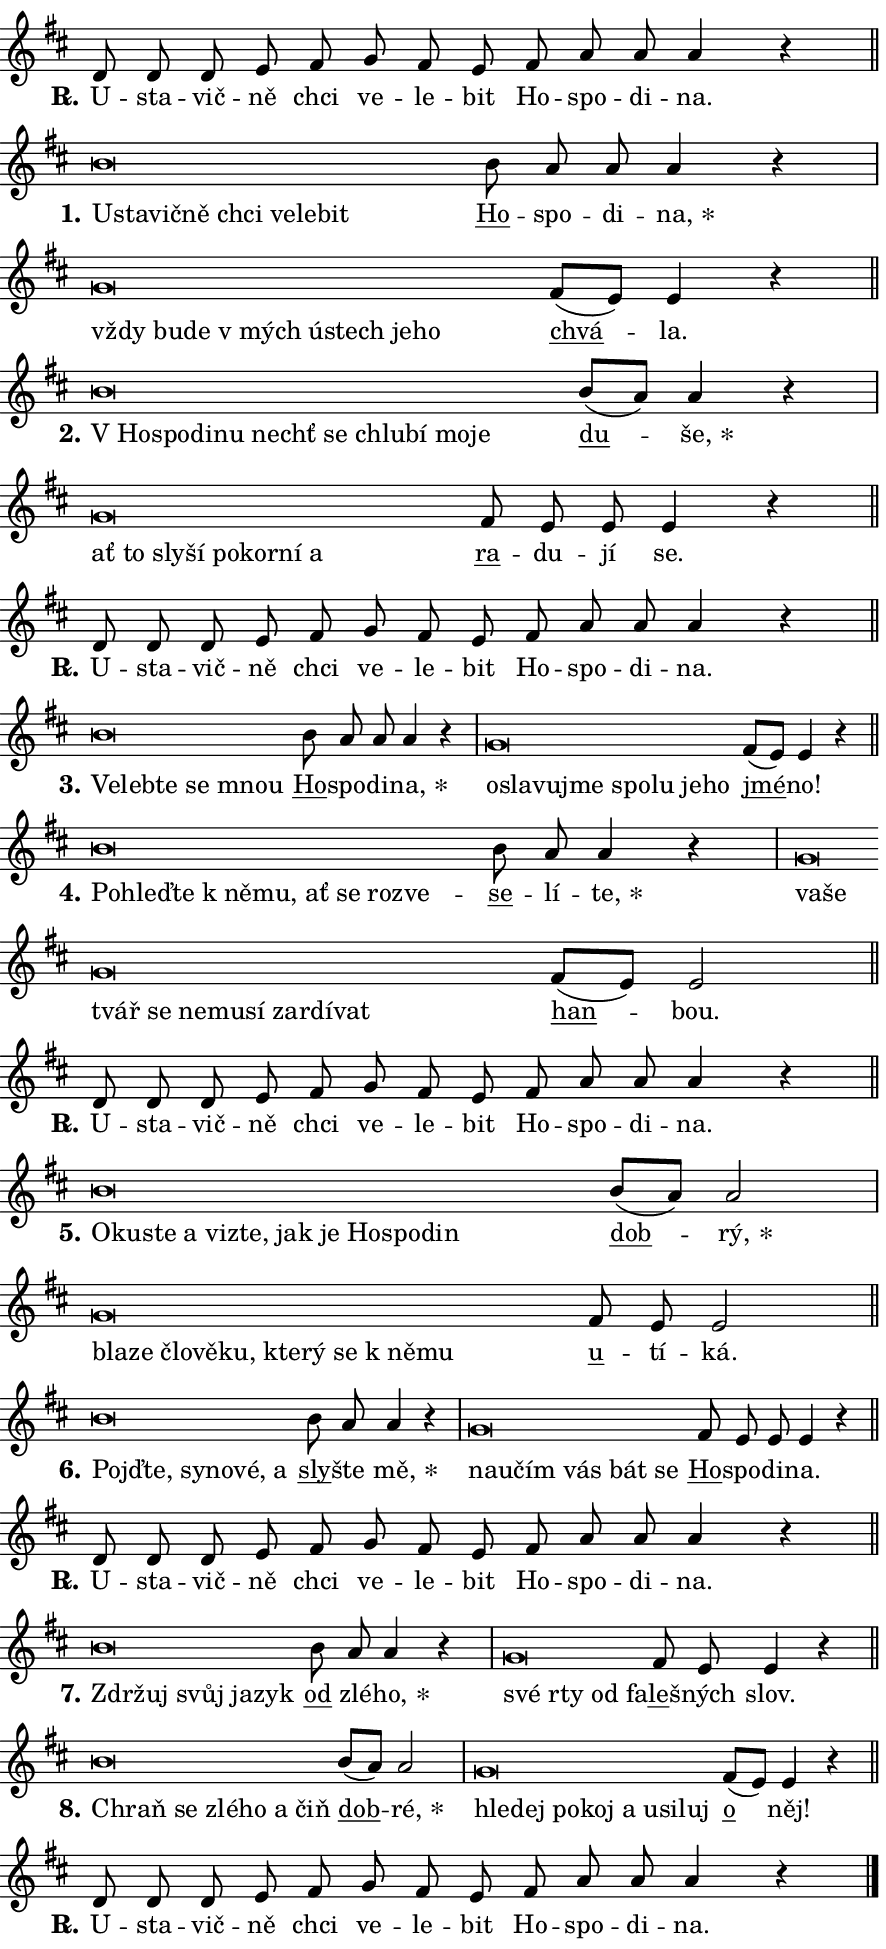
\version "2.24.0"
\header { tagline = "" }
\paper {
  indent = 0\cm
  top-margin = 0\cm
  right-margin = 0.13\cm % to fit lyric hyphens
  bottom-margin = 0\cm
  left-margin = 0\cm
  paper-width = 15\cm
  page-breaking = #ly:one-page-breaking
  system-system-spacing.basic-distance = #11
  score-system-spacing.basic-distance = #11
  ragged-last = ##f
}


%% Author: Thomas Morley
%% https://lists.gnu.org/archive/html/lilypond-user/2020-05/msg00002.html
#(define (line-position grob)
"Returns position of @var[grob} in current system:
   @code{'start}, if at first time-step
   @code{'end}, if at last time-step
   @code{'middle} otherwise
"
  (let* ((col (ly:item-get-column grob))
         (ln (ly:grob-object col 'left-neighbor))
         (rn (ly:grob-object col 'right-neighbor))
         (col-to-check-left (if (ly:grob? ln) ln col))
         (col-to-check-right (if (ly:grob? rn) rn col))
         (break-dir-left
           (and
             (ly:grob-property col-to-check-left 'non-musical #f)
             (ly:item-break-dir col-to-check-left)))
         (break-dir-right
           (and
             (ly:grob-property col-to-check-right 'non-musical #f)
             (ly:item-break-dir col-to-check-right))))
        (cond ((eqv? 1 break-dir-left) 'start)
              ((eqv? -1 break-dir-right) 'end)
              (else 'middle))))

#(define (tranparent-at-line-position vctor)
  (lambda (grob)
  "Relying on @code{line-position} select the relevant enry from @var{vctor}.
Used to determine transparency,"
    (case (line-position grob)
      ((end) (not (vector-ref vctor 0)))
      ((middle) (not (vector-ref vctor 1)))
      ((start) (not (vector-ref vctor 2))))))

noteHeadBreakVisibility =
#(define-music-function (break-visibility)(vector?)
"Makes @code{NoteHead}s transparent relying on @var{break-visibility}"
#{
  \override NoteHead.transparent =
    #(tranparent-at-line-position break-visibility)
#})

#(define delete-ledgers-for-transparent-note-heads
  (lambda (grob)
    "Reads whether a @code{NoteHead} is transparent.
If so this @code{NoteHead} is removed from @code{'note-heads} from
@var{grob}, which is supposed to be @code{LedgerLineSpanner}.
As a result ledgers are not printed for this @code{NoteHead}"
    (let* ((nhds-array (ly:grob-object grob 'note-heads))
           (nhds-list
             (if (ly:grob-array? nhds-array)
                 (ly:grob-array->list nhds-array)
                 '()))
           ;; Relies on the transparent-property being done before
           ;; Staff.LedgerLineSpanner.after-line-breaking is executed.
           ;; This is fragile ...
           (to-keep
             (remove
               (lambda (nhd)
                 (ly:grob-property nhd 'transparent #f))
               nhds-list)))
      ;; TODO find a better method to iterate over grob-arrays, similiar
      ;; to filter/remove etc for lists
      ;; For now rebuilt from scratch
      (set! (ly:grob-object grob 'note-heads)  '())
      (for-each
        (lambda (nhd)
          (ly:pointer-group-interface::add-grob grob 'note-heads nhd))
        to-keep))))

squashNotes = {
  \override NoteHead.X-extent = #'(-0.2 . 0.2)
  \override NoteHead.Y-extent = #'(-0.75 . 0)
  \override NoteHead.stencil =
    #(lambda (grob)
       (let ((pos (ly:grob-property grob 'staff-position)))
         (begin
           (if (< pos -7) (display "ERROR: Lower brevis then expected\n") (display ""))
           (if (<= pos -6) ly:text-interface::print ly:note-head::print))))
}
unSquashNotes = {
  \revert NoteHead.X-extent
  \revert NoteHead.Y-extent
  \revert NoteHead.stencil
}

hideNotes = \noteHeadBreakVisibility #begin-of-line-visible
unHideNotes = \noteHeadBreakVisibility #all-visible

% work-around for resetting accidentals
% https://lilypond.org/doc/v2.23/Documentation/notation/displaying-rhythms#unmetered-music
cadenzaMeasure = {
  \cadenzaOff
  \partial 1024 s1024
  \cadenzaOn
}

#(define-markup-command (accent layout props text) (markup?)
  "Underline accented syllable"
  (interpret-markup layout props
    #{\markup \override #'(offset . 4.3) \underline { #text }#}))

responsum = \markup \concat {
  "R" \hspace #-1.05 \path #0.1 #'((moveto 0 0.07) (lineto 0.9 0.8)) \hspace #0.05 "."
}

spaceSize = #0.6828661417322834 % exact space size for TeX Gyre Schola

\layout {
  \context {
    \Staff
    \remove "Time_signature_engraver"
    \override LedgerLineSpanner.after-line-breaking = #delete-ledgers-for-transparent-note-heads
  }
  \context {
    \Lyrics {
      \override LyricSpace.minimum-distance = \spaceSize
      \override LyricText.font-name = #"TeX Gyre Schola"
      \override LyricText.font-size = 1
      \override StanzaNumber.font-name = #"TeX Gyre Schola Bold"
      \override StanzaNumber.font-size = 1
    }
  }
  \context {
    \Score 
    \override NoteHead.text =
      #(lambda (grob) 
        (let ((pos (ly:grob-property grob 'staff-position)))
          #{\markup {
            \combine
              \halign #-0.55 \raise #(if (= pos -6) 0 0.5) \override #'(thickness . 2) \draw-line #'(3.2 . 0)
              \musicglyph "noteheads.sM1"
          }#}))
  }
}

% magnetic-lyrics.ily
%
%   written by
%     Jean Abou Samra <jean@abou-samra.fr>
%     Werner Lemberg <wl@gnu.org>
%
%   adapted by
%     Jiri Hon <jiri.hon@gmail.com>
%
% Version 2022-Apr-15

% https://www.mail-archive.com/lilypond-user@gnu.org/msg149350.html

#(define (Left_hyphen_pointer_engraver context)
   "Collect syllable-hyphen-syllable occurrences in lyrics and store
them in properties.  This engraver only looks to the left.  For
example, if the lyrics input is @code{foo -- bar}, it does the
following.

@itemize @bullet
@item
Set the @code{text} property of the @code{LyricHyphen} grob between
@q{foo} and @q{bar} to @code{foo}.

@item
Set the @code{left-hyphen} property of the @code{LyricText} grob with
text @q{foo} to the @code{LyricHyphen} grob between @q{foo} and
@q{bar}.
@end itemize

Use this auxiliary engraver in combination with the
@code{lyric-@/text::@/apply-@/magnetic-@/offset!} hook."
   (let ((hyphen #f)
         (text #f))
     (make-engraver
      (acknowledgers
       ((lyric-syllable-interface engraver grob source-engraver)
        (set! text grob)))
      (end-acknowledgers
       ((lyric-hyphen-interface engraver grob source-engraver)
        ;(when (not (grob::has-interface grob 'lyric-space-interface))
          (set! hyphen grob)));)
      ((stop-translation-timestep engraver)
       (when (and text hyphen)
         (ly:grob-set-object! text 'left-hyphen hyphen))
       (set! text #f)
       (set! hyphen #f)))))

#(define (lyric-text::apply-magnetic-offset! grob)
   "If the space between two syllables is less than the value in
property @code{LyricText@/.details@/.squash-threshold}, move the right
syllable to the left so that it gets concatenated with the left
syllable.

Use this function as a hook for
@code{LyricText@/.after-@/line-@/breaking} if the
@code{Left_@/hyphen_@/pointer_@/engraver} is active."
   (let ((hyphen (ly:grob-object grob 'left-hyphen #f)))
     (when hyphen
       (let ((left-text (ly:spanner-bound hyphen LEFT)))
         (when (grob::has-interface left-text 'lyric-syllable-interface)
           (let* ((common (ly:grob-common-refpoint grob left-text X))
                  (this-x-ext (ly:grob-extent grob common X))
                  (left-x-ext
                   (begin
                     ;; Trigger magnetism for left-text.
                     (ly:grob-property left-text 'after-line-breaking)
                     (ly:grob-extent left-text common X)))
                  ;; `delta` is the gap width between two syllables.
                  (delta (- (interval-start this-x-ext)
                            (interval-end left-x-ext)))
                  (details (ly:grob-property grob 'details))
                  (threshold (assoc-get 'squash-threshold details 0.2)))
             (when (< delta threshold)
               (let* (;; We have to manipulate the input text so that
                      ;; ligatures crossing syllable boundaries are not
                      ;; disabled.  For languages based on the Latin
                      ;; script this is essentially a beautification.
                      ;; However, for non-Western scripts it can be a
                      ;; necessity.
                      (lt (ly:grob-property left-text 'text))
                      (rt (ly:grob-property grob 'text))
                      (is-space (grob::has-interface hyphen 'lyric-space-interface))
                      (space (if is-space " " ""))
                      (extra-delta (if is-space spaceSize 0))
                      ;; Append new syllable.
                      (ltrt-space (if (and (string? lt) (string? rt))
                                (string-append lt space rt)
                                (make-concat-markup (list lt space rt))))
                      ;; Right-align `ltrt` to the right side.
                      (ltrt-space-markup (grob-interpret-markup
                               grob
                               (make-translate-markup
                                (cons (interval-length this-x-ext) 0)
                                (make-right-align-markup ltrt-space)))))
                 (begin
                   ;; Don't print `left-text`.
                   (ly:grob-set-property! left-text 'stencil #f)
                   ;; Set text and stencil (which holds all collected
                   ;; syllables so far) and shift it to the left.
                   (ly:grob-set-property! grob 'text ltrt-space)
                   (ly:grob-set-property! grob 'stencil ltrt-space-markup)
                   (ly:grob-translate-axis! grob (- (- delta extra-delta)) X))))))))))


#(define (lyric-hyphen::displace-bounds-first grob)
   ;; Make very sure this callback isn't triggered too early.
   (let ((left (ly:spanner-bound grob LEFT))
         (right (ly:spanner-bound grob RIGHT)))
     (ly:grob-property left 'after-line-breaking)
     (ly:grob-property right 'after-line-breaking)
     (ly:lyric-hyphen::print grob)))

squashThreshold = #0.4

\layout {
  \context {
    \Lyrics
    \consists #Left_hyphen_pointer_engraver
    \override LyricText.after-line-breaking =
      #lyric-text::apply-magnetic-offset!
    \override LyricHyphen.stencil = #lyric-hyphen::displace-bounds-first
    \override LyricText.details.squash-threshold = \squashThreshold
    \override LyricHyphen.minimum-distance = 0
    \override LyricHyphen.minimum-length = \squashThreshold
  }
}

squashText = \override LyricText.details.squash-threshold = 9999
unSquashText = \override LyricText.details.squash-threshold = \squashThreshold

leftText = \override LyricText.self-alignment-X = #LEFT
unLeftText = \revert LyricText.self-alignment-X

starOffset = #(lambda (grob) 
                (let ((x_offset (ly:self-alignment-interface::aligned-on-x-parent grob)))
                  (if (= x_offset 0) 0 (+ x_offset 1.2))))

star = #(define-music-function (syllable)(string?)
"Append star separator at the end of a syllable"
#{
  \once \override LyricText.X-offset = #starOffset
  \lyricmode { \markup {
    #syllable
    \override #'((font-name . "TeX Gyre Schola Bold")) \hspace #0.2 \lower #0.65 \larger "*"
  } }
#})

starAccent = #(define-music-function (syllable)(string?)
"Append star separator at the end of a syllable and make accent"
#{
  \once \override LyricText.X-offset = #starOffset
  \lyricmode { \markup {
    \accent #syllable
    \override #'((font-name . "TeX Gyre Schola Bold")) \hspace #0.2 \lower #0.65 \larger "*"
  } }
#})

breath = #(define-music-function (syllable)(string?)
"Append breathing indicator at the end of a syllable"
#{
  \lyricmode { \markup { #syllable "+" } }
#})

optionalBreath = #(define-music-function (syllable)(string?)
"Append optional breathing indicator at the end of a syllable"
#{
  \lyricmode { \markup { #syllable "(+)" } }
#})


\score {
    <<
        \new Voice = "melody" { \cadenzaOn \key d \major \relative { d'8 d d e fis \bar "" g fis e \bar "" fis a a a4 r \cadenzaMeasure \bar "||" \break } }
        \new Lyrics \lyricsto "melody" { \lyricmode { \set stanza = \responsum
U -- sta -- vič -- ně chci ve -- le -- bit Ho -- spo -- di -- na. } }
    >>
    \layout {}
}

\score {
    <<
        \new Voice = "melody" { \cadenzaOn \key d \major \relative { \squashNotes b'\breve*1/16 \hideNotes \breve*1/16 \bar "" \breve*1/16 \bar "" \breve*1/16 \bar "" \breve*1/16 \bar "" \breve*1/16 \bar "" \breve*1/16 \breve*1/16 \bar "" \unHideNotes \unSquashNotes \bar "" b8 a a a4 r \cadenzaMeasure \bar "|" \squashNotes g\breve*1/16 \hideNotes \breve*1/16 \bar "" \breve*1/16 \bar "" \breve*1/16 \bar "" \breve*1/16 \bar "" \breve*1/16 \bar "" \breve*1/16 \breve*1/16 \bar "" \unHideNotes \unSquashNotes \bar "" fis8[( e)] e4 r \cadenzaMeasure \bar "||" \break } }
        \new Lyrics \lyricsto "melody" { \lyricmode { \set stanza = "1."
\leftText U -- \squashText sta -- vič -- ně chci ve -- le -- bit \unLeftText \unSquashText \markup \accent Ho -- spo -- di -- \star na, \leftText vždy \squashText bu -- de "v mých" ú -- stech je -- ho \unLeftText \unSquashText \markup \accent chvá -- la. } }
    >>
    \layout {}
}

\score {
    <<
        \new Voice = "melody" { \cadenzaOn \key d \major \relative { \squashNotes b'\breve*1/16 \hideNotes \breve*1/16 \bar "" \breve*1/16 \bar "" \breve*1/16 \bar "" \breve*1/16 \bar "" \breve*1/16 \bar "" \breve*1/16 \bar "" \breve*1/16 \bar "" \breve*1/16 \breve*1/16 \bar "" \unHideNotes \unSquashNotes \bar "" b8[( a)] a4 r \cadenzaMeasure \bar "|" \squashNotes g\breve*1/16 \hideNotes \breve*1/16 \bar "" \breve*1/16 \bar "" \breve*1/16 \bar "" \breve*1/16 \bar "" \breve*1/16 \bar "" \breve*1/16 \breve*1/16 \bar "" \unHideNotes \unSquashNotes \bar "" fis8 e e e4 r \cadenzaMeasure \bar "||" \break } }
        \new Lyrics \lyricsto "melody" { \lyricmode { \set stanza = "2."
\leftText "V Ho" -- \squashText spo -- di -- nu nechť se chlu -- bí mo -- je \unLeftText \unSquashText \markup \accent du -- \star še, \leftText ať \squashText to sly -- ší po -- kor -- ní a \unLeftText \unSquashText \markup \accent ra -- du -- jí se. } }
    >>
    \layout {}
}

\score {
    <<
        \new Voice = "melody" { \cadenzaOn \key d \major \relative { d'8 d d e fis \bar "" g fis e \bar "" fis a a a4 r \cadenzaMeasure \bar "||" \break } }
        \new Lyrics \lyricsto "melody" { \lyricmode { \set stanza = \responsum
U -- sta -- vič -- ně chci ve -- le -- bit Ho -- spo -- di -- na. } }
    >>
    \layout {}
}

\score {
    <<
        \new Voice = "melody" { \cadenzaOn \key d \major \relative { \squashNotes b'\breve*1/16 \hideNotes \breve*1/16 \bar "" \breve*1/16 \bar "" \breve*1/16 \breve*1/16 \bar "" \unHideNotes \unSquashNotes \bar "" b8 a a a4 r \cadenzaMeasure \bar "|" \squashNotes g\breve*1/16 \hideNotes \breve*1/16 \bar "" \breve*1/16 \bar "" \breve*1/16 \bar "" \breve*1/16 \bar "" \breve*1/16 \bar "" \breve*1/16 \breve*1/16 \bar "" \unHideNotes \unSquashNotes \bar "" fis8[( e)] e4 r \cadenzaMeasure \bar "||" \break } }
        \new Lyrics \lyricsto "melody" { \lyricmode { \set stanza = "3."
\leftText Ve -- \squashText leb -- te se mnou \unLeftText \unSquashText \markup \accent Ho -- spo -- di -- \star na, \leftText o -- \squashText sla -- vu -- jme spo -- lu je -- ho \unLeftText \unSquashText \markup \accent jmé -- no! } }
    >>
    \layout {}
}

\score {
    <<
        \new Voice = "melody" { \cadenzaOn \key d \major \relative { \squashNotes b'\breve*1/16 \hideNotes \breve*1/16 \bar "" \breve*1/16 \bar "" \breve*1/16 \bar "" \breve*1/16 \bar "" \breve*1/16 \bar "" \breve*1/16 \bar "" \breve*1/16 \breve*1/16 \bar "" \unHideNotes \unSquashNotes \bar "" b8 a a4 r \cadenzaMeasure \bar "|" \squashNotes g\breve*1/16 \hideNotes \breve*1/16 \bar "" \breve*1/16 \bar "" \breve*1/16 \bar "" \breve*1/16 \bar "" \breve*1/16 \bar "" \breve*1/16 \bar "" \breve*1/16 \bar "" \breve*1/16 \breve*1/16 \bar "" \unHideNotes \unSquashNotes \bar "" fis8[( e)] e2 \cadenzaMeasure \bar "||" \break } }
        \new Lyrics \lyricsto "melody" { \lyricmode { \set stanza = "4."
\leftText Po -- \squashText hleď -- te "k ně" -- mu, ať se roz -- ve -- \unLeftText \unSquashText \markup \accent se -- lí -- \star te, \leftText va -- \squashText še tvář se ne -- mu -- sí za -- rdí -- vat \unLeftText \unSquashText \markup \accent han -- bou. } }
    >>
    \layout {}
}

\score {
    <<
        \new Voice = "melody" { \cadenzaOn \key d \major \relative { d'8 d d e fis \bar "" g fis e \bar "" fis a a a4 r \cadenzaMeasure \bar "||" \break } }
        \new Lyrics \lyricsto "melody" { \lyricmode { \set stanza = \responsum
U -- sta -- vič -- ně chci ve -- le -- bit Ho -- spo -- di -- na. } }
    >>
    \layout {}
}

\score {
    <<
        \new Voice = "melody" { \cadenzaOn \key d \major \relative { \squashNotes b'\breve*1/16 \hideNotes \breve*1/16 \bar "" \breve*1/16 \bar "" \breve*1/16 \bar "" \breve*1/16 \bar "" \breve*1/16 \bar "" \breve*1/16 \bar "" \breve*1/16 \bar "" \breve*1/16 \bar "" \breve*1/16 \breve*1/16 \bar "" \unHideNotes \unSquashNotes \bar "" b8[( a)] a2 \cadenzaMeasure \bar "|" \squashNotes g\breve*1/16 \hideNotes \breve*1/16 \bar "" \breve*1/16 \bar "" \breve*1/16 \bar "" \breve*1/16 \bar "" \breve*1/16 \bar "" \breve*1/16 \bar "" \breve*1/16 \bar "" \breve*1/16 \breve*1/16 \bar "" \unHideNotes \unSquashNotes \bar "" fis8 e e2 \cadenzaMeasure \bar "||" \break } }
        \new Lyrics \lyricsto "melody" { \lyricmode { \set stanza = "5."
\leftText O -- \squashText ku -- ste a vi -- zte, jak je Ho -- spo -- din \unLeftText \unSquashText \markup \accent dob -- \star rý, \leftText bla -- \squashText ze člo -- vě -- ku, kte -- rý se "k ně" -- mu \unLeftText \unSquashText \markup \accent u -- tí -- ká. } }
    >>
    \layout {}
}

\score {
    <<
        \new Voice = "melody" { \cadenzaOn \key d \major \relative { \squashNotes b'\breve*1/16 \hideNotes \breve*1/16 \bar "" \breve*1/16 \bar "" \breve*1/16 \bar "" \breve*1/16 \breve*1/16 \bar "" \unHideNotes \unSquashNotes \bar "" b8 a a4 r \cadenzaMeasure \bar "|" \squashNotes g\breve*1/16 \hideNotes \breve*1/16 \bar "" \breve*1/16 \bar "" \breve*1/16 \bar "" \breve*1/16 \breve*1/16 \bar "" \unHideNotes \unSquashNotes \bar "" fis8 e e e4 r \cadenzaMeasure \bar "||" \break } }
        \new Lyrics \lyricsto "melody" { \lyricmode { \set stanza = "6."
\leftText Pojď -- \squashText te, sy -- no -- vé, a \unLeftText \unSquashText \markup \accent sly -- šte \star mě, \leftText na -- \squashText u -- čím vás bát se \unLeftText \unSquashText \markup \accent Ho -- spo -- di -- na. } }
    >>
    \layout {}
}

\score {
    <<
        \new Voice = "melody" { \cadenzaOn \key d \major \relative { d'8 d d e fis \bar "" g fis e \bar "" fis a a a4 r \cadenzaMeasure \bar "||" \break } }
        \new Lyrics \lyricsto "melody" { \lyricmode { \set stanza = \responsum
U -- sta -- vič -- ně chci ve -- le -- bit Ho -- spo -- di -- na. } }
    >>
    \layout {}
}

\score {
    <<
        \new Voice = "melody" { \cadenzaOn \key d \major \relative { \squashNotes b'\breve*1/16 \hideNotes \breve*1/16 \bar "" \breve*1/16 \bar "" \breve*1/16 \breve*1/16 \bar "" \unHideNotes \unSquashNotes \bar "" b8 a a4 r \cadenzaMeasure \bar "|" \squashNotes g\breve*1/16 \hideNotes \breve*1/16 \bar "" \breve*1/16 \breve*1/16 \bar "" \unHideNotes \unSquashNotes \bar "" fis8 e e4 r \cadenzaMeasure \bar "||" \break } }
        \new Lyrics \lyricsto "melody" { \lyricmode { \set stanza = "7."
\leftText Zdr -- \squashText žuj svůj ja -- zyk \unLeftText \unSquashText \markup \accent od zlé -- \star ho, \leftText své \squashText rty od fa -- \unLeftText \unSquashText \markup \accent le -- šných slov. } }
    >>
    \layout {}
}

\score {
    <<
        \new Voice = "melody" { \cadenzaOn \key d \major \relative { \squashNotes b'\breve*1/16 \hideNotes \breve*1/16 \bar "" \breve*1/16 \bar "" \breve*1/16 \bar "" \breve*1/16 \breve*1/16 \bar "" \unHideNotes \unSquashNotes \bar "" b8[( a)] a2 \cadenzaMeasure \bar "|" \squashNotes g\breve*1/16 \hideNotes \breve*1/16 \bar "" \breve*1/16 \bar "" \breve*1/16 \bar "" \breve*1/16 \bar "" \breve*1/16 \bar "" \breve*1/16 \breve*1/16 \bar "" \unHideNotes \unSquashNotes \bar "" fis8[( e)] e4 r \cadenzaMeasure \bar "||" \break } }
        \new Lyrics \lyricsto "melody" { \lyricmode { \set stanza = "8."
\leftText Chraň \squashText se zlé -- ho a čiň \unLeftText \unSquashText \markup \accent dob -- \star ré, \leftText hle -- \squashText dej po -- koj a u -- si -- luj \unLeftText \unSquashText \markup \accent o něj! } }
    >>
    \layout {}
}

\score {
    <<
        \new Voice = "melody" { \cadenzaOn \key d \major \relative { d'8 d d e fis \bar "" g fis e \bar "" fis a a a4 r \cadenzaMeasure \bar "||" \break } \bar "|." }
        \new Lyrics \lyricsto "melody" { \lyricmode { \set stanza = \responsum
U -- sta -- vič -- ně chci ve -- le -- bit Ho -- spo -- di -- na. } }
    >>
    \layout {}
}
